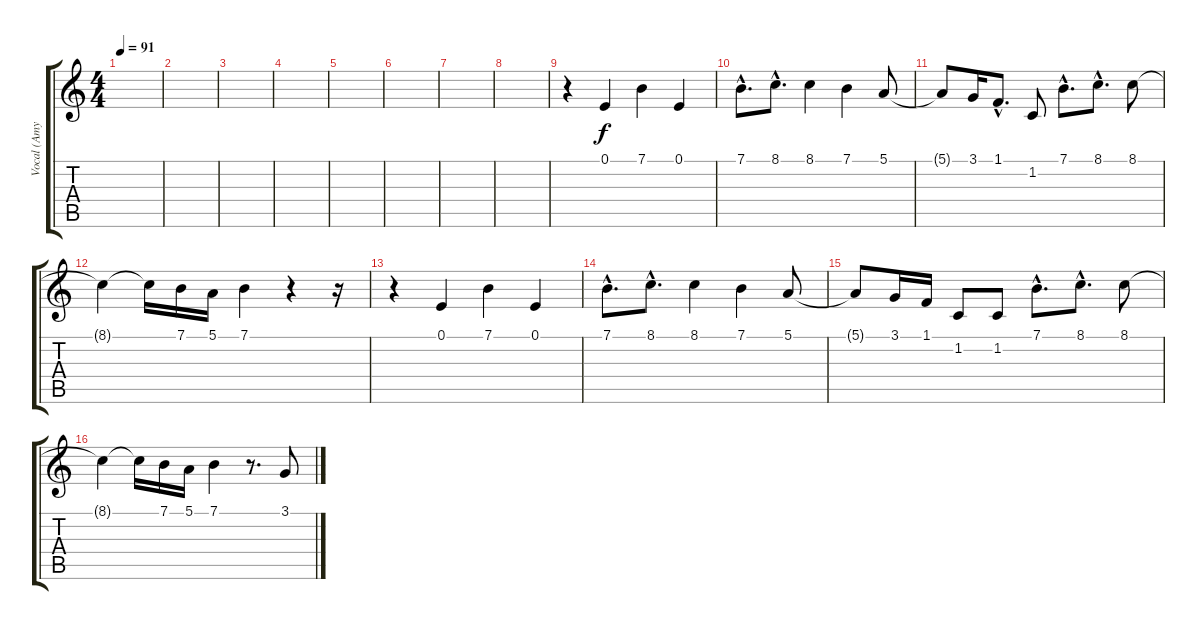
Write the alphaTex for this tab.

\track ("Vocal (Amy Lee)" "Vocal (Amy") {instrument synthvoice}
\staff {score tabs}
\tuning (E4 B3 G3 D3 A2 E2) {hide}
\ts (4 4)
\tempo 91
\clef g2
\ks c
|
|
|
|
|
|
|
|
r.4 0.1.4 7.1.4 0.1.4 |
7.1{hac}.8{d} 8.1{hac}.8{d} 8.1.4 7.1.4 5.1.8 |
5.1{t}.8 3.1.16 1.1{hac}.8{d} 1.2.8 7.1{hac}.8{d} 8.1{hac}.8{d} 8.1.8 |
8.1{t}.4 8.1{t}.16 7.1.16 5.1.16 7.1.4 r.4 r.16 |
r.4 0.1.4 7.1.4 0.1.4 |
7.1{hac}.8{d} 8.1{hac}.8{d} 8.1.4 7.1.4 5.1.8 |
5.1{t}.8 3.1.16 1.1.16 1.2.8 1.2.8 7.1{hac}.8{d} 8.1{hac}.8{d} 8.1.8 |
8.1{t}.4 8.1{t}.16 7.1.16 5.1.16 7.1.4 r.8{d} 3.1.8
